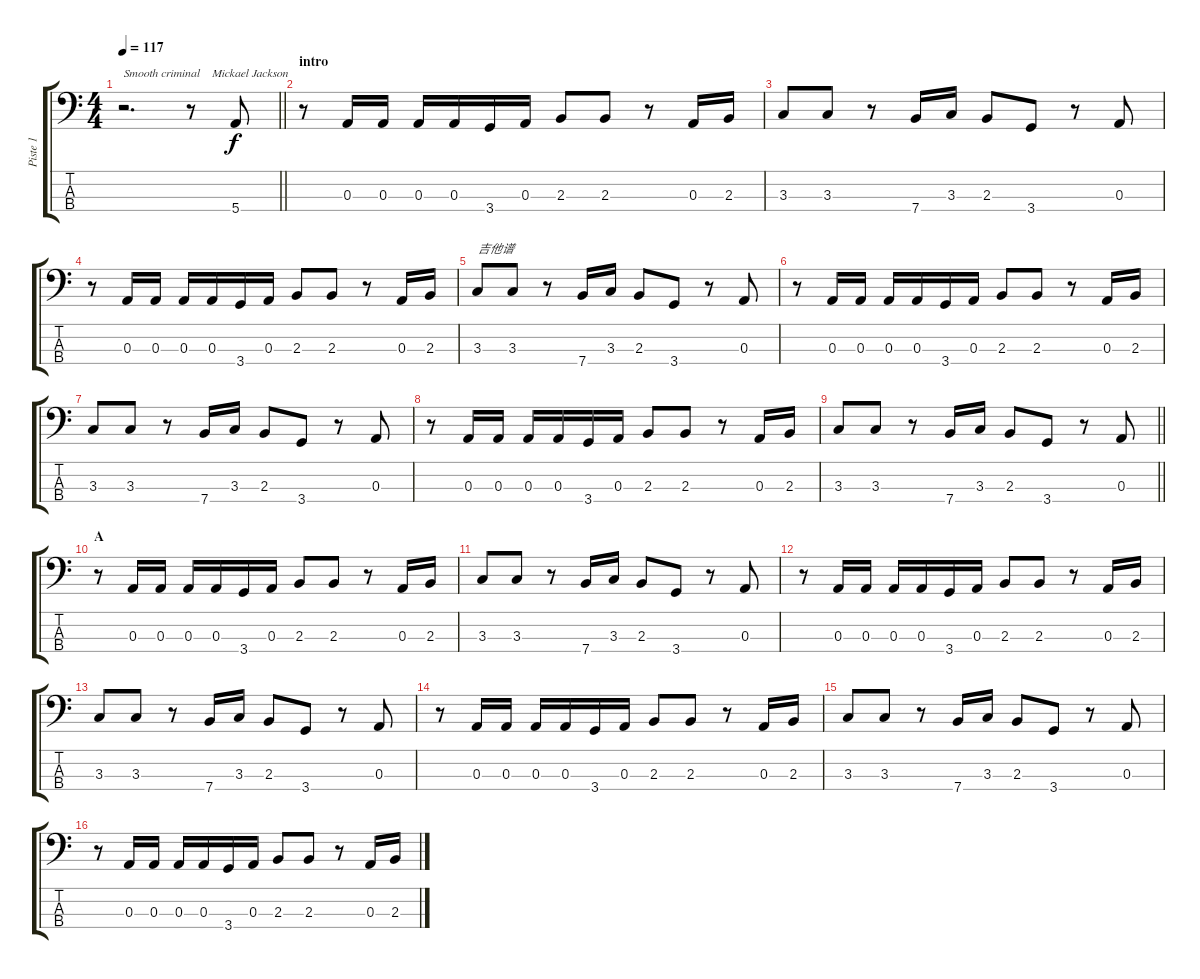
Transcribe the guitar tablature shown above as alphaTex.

\track ("Piste 1" "Piste 1") {instrument electricbassfinger}
\staff {score tabs}
\tuning (G2 D2 A1 E1) {hide}
\ts (4 4)
\tempo 117
\clef f4
\barLineRight lightlight
\ks c
r.2{d txt "Smooth criminal    Mickael Jackson      " dy f instrument electricbassfinger} r.8 5.4.8 |
\section ("" "intro")
r.8 0.3.16 0.3.16 0.3.16 0.3.16 3.4.16 0.3.16 2.3.8 2.3.8 r.8 0.3.16 2.3.16 |
3.3.8 3.3.8 r.8 7.4.16 3.3.16 2.3.8 3.4.8 r.8 0.3.8 |
r.8 0.3.16 0.3.16 0.3.16 0.3.16 3.4.16 0.3.16 2.3.8 2.3.8 r.8 0.3.16 2.3.16 |
3.3.8{txt "吉他谱"} 3.3.8 r.8 7.4.16 3.3.16 2.3.8 3.4.8 r.8 0.3.8 |
r.8 0.3.16 0.3.16 0.3.16 0.3.16 3.4.16 0.3.16 2.3.8 2.3.8 r.8 0.3.16 2.3.16 |
3.3.8 3.3.8 r.8 7.4.16 3.3.16 2.3.8 3.4.8 r.8 0.3.8 |
r.8 0.3.16 0.3.16 0.3.16 0.3.16 3.4.16 0.3.16 2.3.8 2.3.8 r.8 0.3.16 2.3.16 |
\barLineRight lightlight
3.3.8 3.3.8 r.8 7.4.16 3.3.16 2.3.8 3.4.8 r.8 0.3.8 |
\section ("" "A")
r.8 0.3.16 0.3.16 0.3.16 0.3.16 3.4.16 0.3.16 2.3.8 2.3.8 r.8 0.3.16 2.3.16 |
3.3.8 3.3.8 r.8 7.4.16 3.3.16 2.3.8 3.4.8 r.8 0.3.8 |
r.8 0.3.16 0.3.16 0.3.16 0.3.16 3.4.16 0.3.16 2.3.8 2.3.8 r.8 0.3.16 2.3.16 |
3.3.8 3.3.8 r.8 7.4.16 3.3.16 2.3.8 3.4.8 r.8 0.3.8 |
r.8 0.3.16 0.3.16 0.3.16 0.3.16 3.4.16 0.3.16 2.3.8 2.3.8 r.8 0.3.16 2.3.16 |
3.3.8 3.3.8 r.8 7.4.16 3.3.16 2.3.8 3.4.8 r.8 0.3.8 |
r.8 0.3.16 0.3.16 0.3.16 0.3.16 3.4.16 0.3.16 2.3.8 2.3.8 r.8 0.3.16 2.3.16
